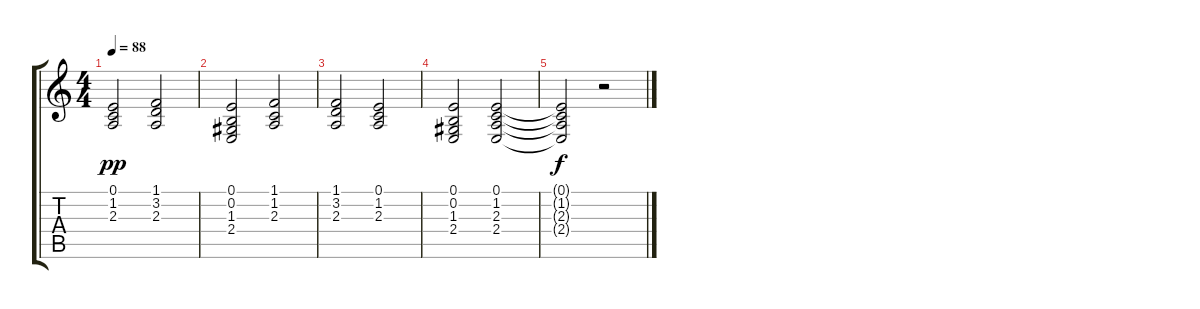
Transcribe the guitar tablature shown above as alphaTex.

\track "" {instrument synthstrings1}
\staff {score tabs}
\tuning (E4 B3 G3 D3 A2 E2) {hide}
\ts (4 4)
\tempo 88
\clef g2
\ks c
(0.1 1.2 2.3).2{dy pp} (1.1 3.2 2.3).2 |
(0.1 0.2 1.3 2.4).2 (1.1 1.2 2.3).2 |
(1.1 3.2 2.3).2 (0.1 1.2 2.3).2 |
(0.1 0.2 1.3 2.4).2 (0.1 1.2 2.3 2.4).2 |
(0.1{t} 1.2{t} 2.3{t} 2.4{t}).2{dy f} r.2
